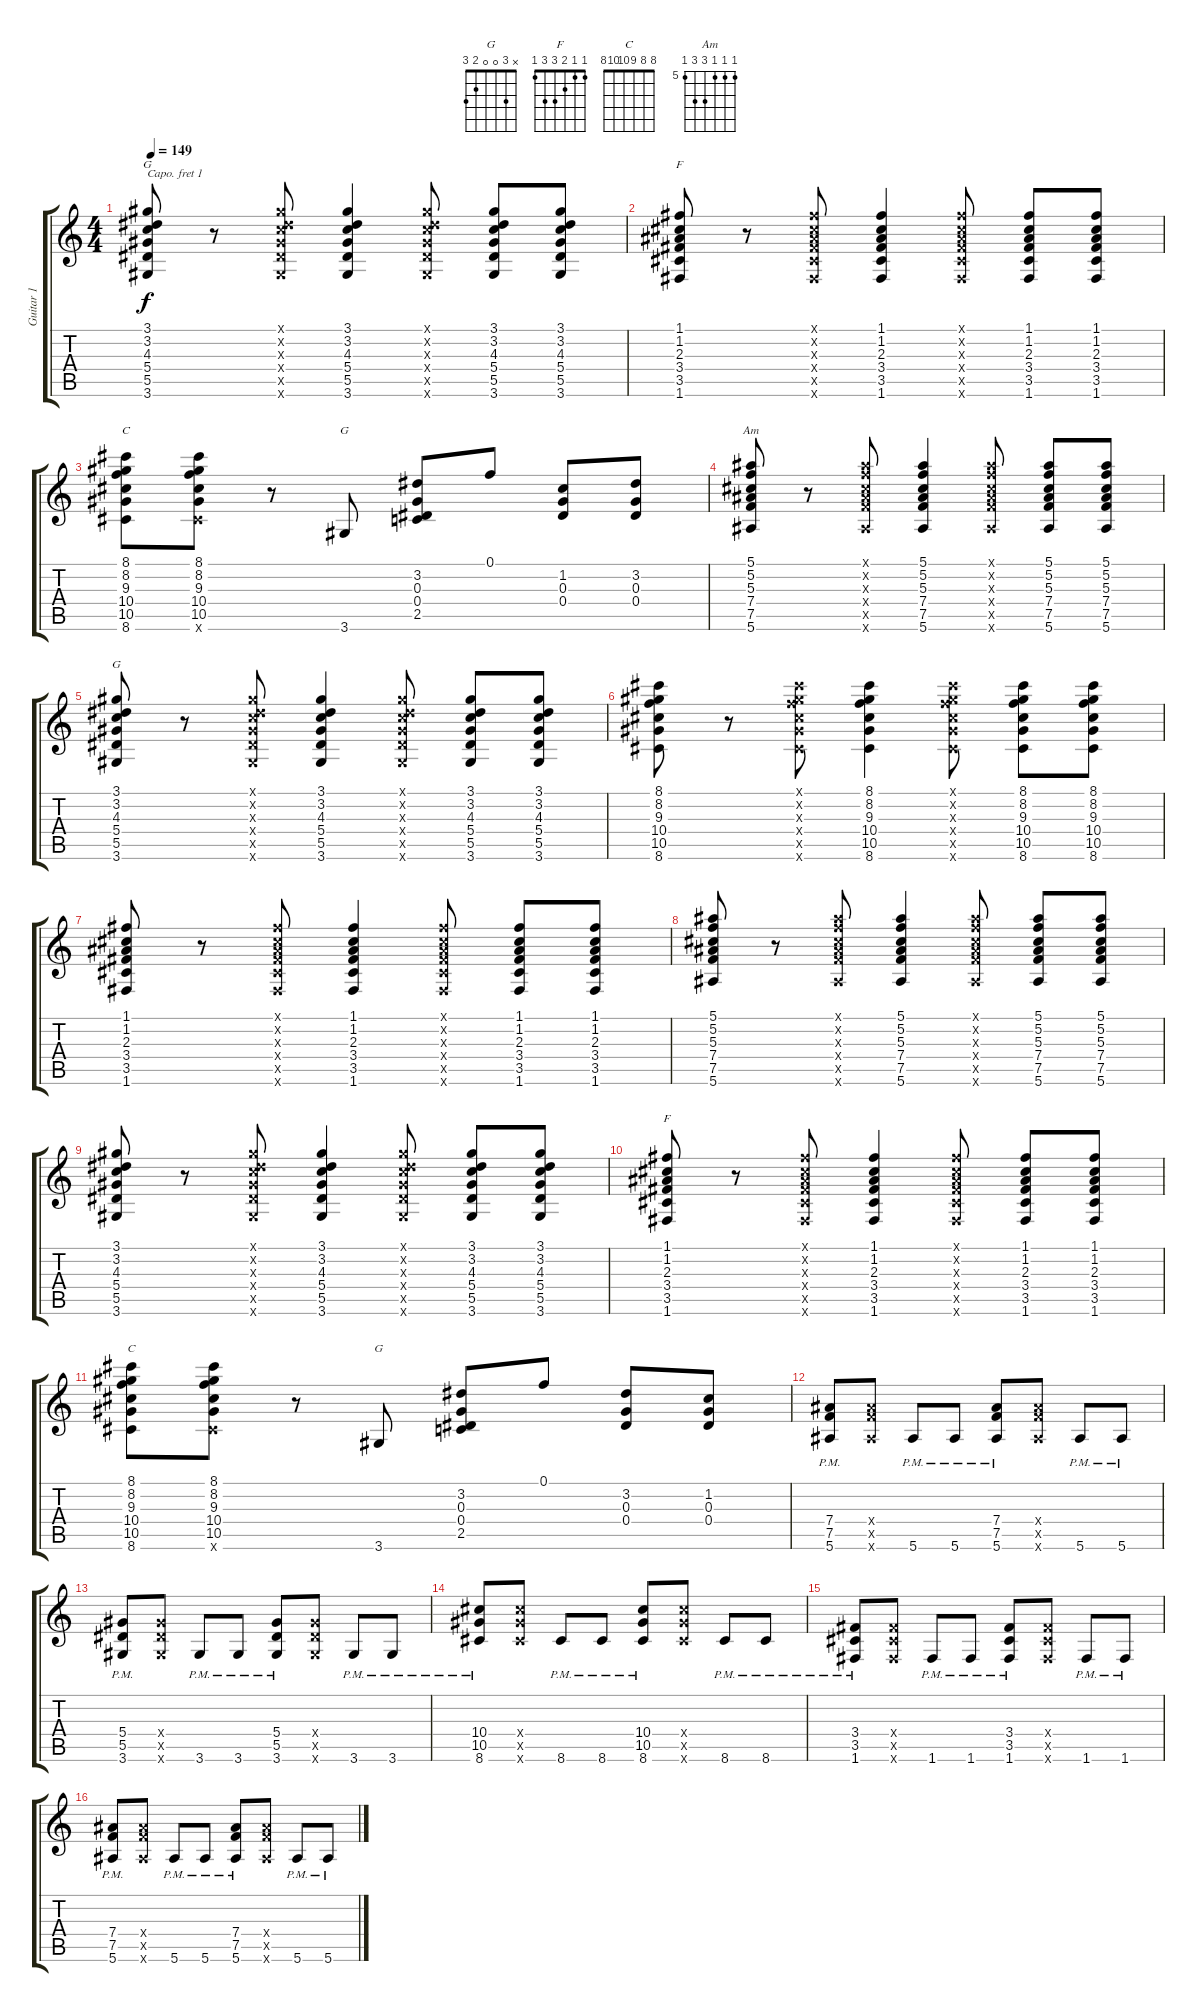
\track ("Guitar 1" "Guitar 1") {instrument acousticguitarsteel}
\staff {score tabs}
\capo 1
\tuning (E4 B3 G3 D3 A2 E2) {hide}
\chord ("G" 3 0 0 0 2 3)
\chord ("F" 1 1 2 3 3 1)
\chord ("C" 8 8 9 10 10 8) {firstfret 8}
\chord ("G" x 3 0 0 2 3)
\chord ("Am" 5 5 5 7 7 5) {firstfret 5}
\chord ("C" 8 8 9 10 10 8)
\ts (4 4)
\tempo 149
\clef g2
\ks c
(3.1 3.2 4.3 5.4 5.5 3.6).8{ch "G" dy f} r.8 (3.1{x} 3.2{x} 4.3{x} 5.4{x} 5.5{x} 3.6{x}).8 (3.1 3.2 4.3 5.4 5.5 3.6).4 (3.1{x} 3.2{x} 4.3{x} 5.4{x} 5.5{x} 3.6{x}).8 (3.1 3.2 4.3 5.4 5.5 3.6).8 (3.1 3.2 4.3 5.4 5.5 3.6).8 |
(1.1 1.2 2.3 3.4 3.5 1.6).8{ch "F"} r.8 (1.1{x} 1.2{x} 2.3{x} 3.4{x} 3.5{x} 1.6{x}).8 (1.1 1.2 2.3 3.4 3.5 1.6).4 (1.1{x} 1.2{x} 2.3{x} 3.4{x} 3.5{x} 1.6{x}).8 (1.1 1.2 2.3 3.4 3.5 1.6).8 (1.1 1.2 2.3 3.4 3.5 1.6).8 |
(8.1 8.2 9.3 10.4 10.5 8.6).8{ch "C"} (8.1 8.2 9.3 10.4 10.5 8.6{x}).8 r.8 3.6.8{ch "G"} (3.2 0.3 0.4 2.5).8 0.1.8 (1.2 0.3 0.4).8 (3.2 0.3 0.4).8 |
(5.1 5.2 5.3 7.4 7.5 5.6).8{ch "Am"} r.8 (5.1{x} 5.2{x} 5.3{x} 7.4{x} 7.5{x} 5.6{x}).8 (5.1 5.2 5.3 7.4 7.5 5.6).4 (5.1{x} 5.2{x} 5.3{x} 7.4{x} 7.5{x} 5.6{x}).8 (5.1 5.2 5.3 7.4 7.5 5.6).8 (5.1 5.2 5.3 7.4 7.5 5.6).8 |
(3.1 3.2 4.3 5.4 5.5 3.6).8{ch "G"} r.8 (3.1{x} 3.2{x} 4.3{x} 5.4{x} 5.5{x} 3.6{x}).8 (3.1 3.2 4.3 5.4 5.5 3.6).4 (3.1{x} 3.2{x} 4.3{x} 5.4{x} 5.5{x} 3.6{x}).8 (3.1 3.2 4.3 5.4 5.5 3.6).8 (3.1 3.2 4.3 5.4 5.5 3.6).8 |
(8.1 8.2 9.3 10.4 10.5 8.6).8 r.8 (8.1{x} 8.2{x} 9.3{x} 10.4{x} 10.5{x} 8.6{x}).8 (8.1 8.2 9.3 10.4 10.5 8.6).4 (8.1{x} 8.2{x} 9.3{x} 10.4{x} 10.5{x} 8.6{x}).8 (8.1 8.2 9.3 10.4 10.5 8.6).8 (8.1 8.2 9.3 10.4 10.5 8.6).8 |
(1.1 1.2 2.3 3.4 3.5 1.6).8 r.8 (1.1{x} 1.2{x} 2.3{x} 3.4{x} 3.5{x} 1.6{x}).8 (1.1 1.2 2.3 3.4 3.5 1.6).4 (1.1{x} 1.2{x} 2.3{x} 3.4{x} 3.5{x} 1.6{x}).8 (1.1 1.2 2.3 3.4 3.5 1.6).8 (1.1 1.2 2.3 3.4 3.5 1.6).8 |
(5.1 5.2 5.3 7.4 7.5 5.6).8 r.8 (5.1{x} 5.2{x} 5.3{x} 7.4{x} 7.5{x} 5.6{x}).8 (5.1 5.2 5.3 7.4 7.5 5.6).4 (5.1{x} 5.2{x} 5.3{x} 7.4{x} 7.5{x} 5.6{x}).8 (5.1 5.2 5.3 7.4 7.5 5.6).8 (5.1 5.2 5.3 7.4 7.5 5.6).8 |
(3.1 3.2 4.3 5.4 5.5 3.6).8 r.8 (3.1{x} 3.2{x} 4.3{x} 5.4{x} 5.5{x} 3.6{x}).8 (3.1 3.2 4.3 5.4 5.5 3.6).4 (3.1{x} 3.2{x} 4.3{x} 5.4{x} 5.5{x} 3.6{x}).8 (3.1 3.2 4.3 5.4 5.5 3.6).8 (3.1 3.2 4.3 5.4 5.5 3.6).8 |
(1.1 1.2 2.3 3.4 3.5 1.6).8{ch "F"} r.8 (1.1{x} 1.2{x} 2.3{x} 3.4{x} 3.5{x} 1.6{x}).8 (1.1 1.2 2.3 3.4 3.5 1.6).4 (1.1{x} 1.2{x} 2.3{x} 3.4{x} 3.5{x} 1.6{x}).8 (1.1 1.2 2.3 3.4 3.5 1.6).8 (1.1 1.2 2.3 3.4 3.5 1.6).8 |
(8.1 8.2 9.3 10.4 10.5 8.6).8{ch "C"} (8.1 8.2 9.3 10.4 10.5 8.6{x}).8 r.8 3.6.8{ch "G"} (3.2 0.3 0.4 2.5).8 0.1.8 (3.2 0.3 0.4).8 (1.2 0.3 0.4).8 |
(7.4{pm} 7.5{pm} 5.6{pm}).8 (7.4{x} 7.5{x} 5.6{x}).8 5.6{pm}.8 5.6{pm}.8 (7.4{pm} 7.5{pm} 5.6{pm}).8 (7.4{x} 7.5{x} 5.6{x}).8 5.6{pm}.8 5.6{pm}.8 |
(5.4{pm} 5.5{pm} 3.6{pm}).8 (5.4{x} 5.5{x} 3.6{x}).8 3.6{pm}.8 3.6{pm}.8 (5.4{pm} 5.5{pm} 3.6{pm}).8 (5.4{x} 5.5{x} 3.6{x}).8 3.6{pm}.8 3.6{pm}.8 |
(10.4{pm} 10.5{pm} 8.6{pm}).8 (10.4{x} 10.5{x} 8.6{x}).8 8.6{pm}.8 8.6{pm}.8 (10.4{pm} 10.5{pm} 8.6{pm}).8 (10.4{x} 10.5{x} 8.6{x}).8 8.6{pm}.8 8.6{pm}.8 |
(3.4{pm} 3.5{pm} 1.6{pm}).8 (3.4{x} 3.5{x} 1.6{x}).8 1.6{pm}.8 1.6{pm}.8 (3.4{pm} 3.5{pm} 1.6{pm}).8 (3.4{x} 3.5{x} 1.6{x}).8 1.6{pm}.8 1.6{pm}.8 |
(7.4{pm} 7.5{pm} 5.6{pm}).8 (7.4{x} 7.5{x} 5.6{x}).8 5.6{pm}.8 5.6{pm}.8 (7.4{pm} 7.5{pm} 5.6{pm}).8 (7.4{x} 7.5{x} 5.6{x}).8 5.6{pm}.8 5.6{pm}.8
